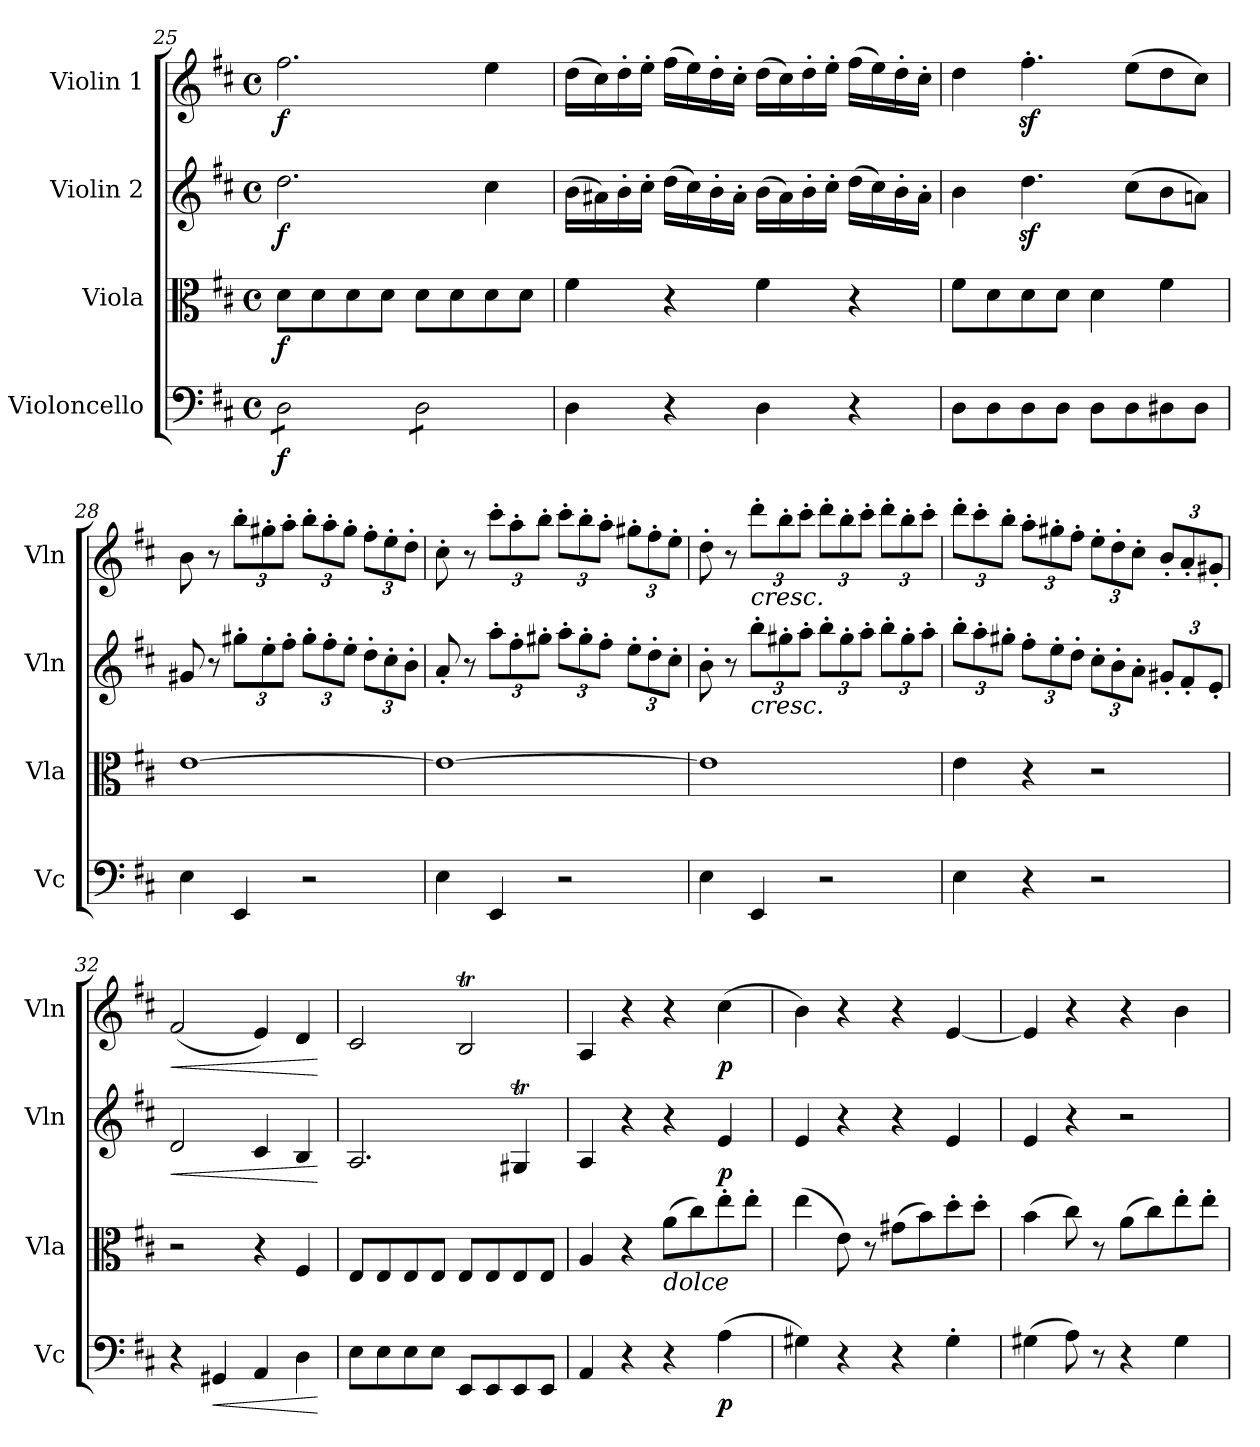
**kern	**dynam	**kern	**dynam	**kern	**dynam	**kern	**dynam
*part4	*part4	*part3	*part3	*part2	*part2	*part1	*part1
*staff4	*staff4	*staff3	*staff3	*staff2	*staff2	*staff1	*staff1
*I"Violoncello	*	*I"Viola	*	*I"Violin 2	*	*I"Violin 1	*
*I'Vc	*	*I'Vla	*	*I'Vln	*	*I'Vln	*
*clefF4	*	*clefC3	*	*clefG2	*	*clefG2	*
*k[f#c#]	*	*k[f#c#]	*	*k[f#c#]	*	*k[f#c#]	*
*M4/4	*	*M4/4	*	*M4/4	*	*M4/4	*
*met(c)	*	*met(c)	*	*met(c)	*	*met(c)	*
=25	=25	=25	=25	=25	=25	=25	=25
!	!LO:DY:b	!	!LO:DY:b	!	!LO:DY:b	!	!LO:DY:b
*tremolo	*	*	*	*	*	*	*
8D\L	f	8d\L	f	2.dd\	f	2.ff#\	f
8D\	.	8d\	.	.	.	.	.
8D\	.	8d\	.	.	.	.	.
8D\J	.	8d\J	.	.	.	.	.
8D\L	.	8d\L	.	.	.	.	.
8D\	.	8d\	.	.	.	.	.
8D\	.	8d\	.	4cc#\	.	4ee\	.
8D\J	.	8d\J	.	.	.	.	.
*Xtremolo	*	*	*	*	*	*	*
=26	=26	=26	=26	=26	=26	=26	=26
4D\	.	4f#\	.	(>16b\LL	.	(>16dd\LL	.
.	.	.	.	16a#X\)	.	16cc#\)	.
.	.	.	.	16b'\	.	16dd'\	.
.	.	.	.	16cc#'\JJ	.	16ee'\JJ	.
4r	.	4r	.	(>16dd\LL	.	(>16ff#\LL	.
.	.	.	.	16cc#\)	.	16ee\)	.
.	.	.	.	16b'\	.	16dd'\	.
.	.	.	.	16a#'\JJ	.	16cc#'\JJ	.
4D\	.	4f#\	.	(>16b\LL	.	(>16dd\LL	.
.	.	.	.	16a#\)	.	16cc#\)	.
.	.	.	.	16b'\	.	16dd'\	.
.	.	.	.	16cc#'\JJ	.	16ee'\JJ	.
4r	.	4r	.	(>16dd\LL	.	(>16ff#\LL	.
.	.	.	.	16cc#\)	.	16ee\)	.
.	.	.	.	16b'\	.	16dd'\	.
.	.	.	.	16a#'\JJ	.	16cc#'\JJ	.
=27	=27	=27	=27	=27	=27	=27	=27
8D\L	.	8f#\L	.	4b\	.	4dd\	.
8D\	.	8d\	.	.	.	.	.
8D\	.	8d\	.	4.ddz<\	.	4.ff#z<'\	.
8D\J	.	8d\J	.	.	.	.	.
8D\L	.	4d\	.	.	.	.	.
8D\	.	.	.	(>8cc#\L	.	(>8ee\L	.
8D#X\	.	4f#\	.	8b\	.	8dd\	.
8D#\J	.	.	.	8an\J)	.	8cc#\J)	.
!!LO:PB:g=z
=28	=28	=28	=28	=28	=28	=28	=28
4E\	.	[1e	.	8g#X/	.	8b\	.
.	.	.	.	8r	.	8r	.
*	*	*	*	*Xbrackettup	*	*Xbrackettup	*
4EE/	.	.	.	12gg#X'\L	.	12bb'\L	.
.	.	.	.	12ee'\	.	12gg#X'\	.
.	.	.	.	12ff#'\J	.	12aa'\J	.
2r	.	.	.	12gg#'\L	.	12bb'\L	.
.	.	.	.	12ff#'\	.	12aa'\	.
.	.	.	.	12ee'\J	.	12gg#'\J	.
.	.	.	.	12dd'\L	.	12ff#'\L	.
.	.	.	.	12cc#'\	.	12ee'\	.
.	.	.	.	12b'\J	.	12dd'\J	.
=29	=29	=29	=29	=29	=29	=29	=29
4E\	.	1e_	.	8a'/	.	8cc#'\	.
.	.	.	.	8r	.	8r	.
4EE/	.	.	.	12aa'\L	.	12ccc#'\L	.
.	.	.	.	12ff#'\	.	12aa'\	.
.	.	.	.	12gg#X'\J	.	12bb'\J	.
2r	.	.	.	12aa'\L	.	12ccc#'\L	.
.	.	.	.	12gg#'\	.	12bb'\	.
.	.	.	.	12ff#'\J	.	12aa'\J	.
.	.	.	.	12ee'\L	.	12gg#X'\L	.
.	.	.	.	12dd'\	.	12ff#'\	.
.	.	.	.	12cc#'\J	.	12ee'\J	.
=30	=30	=30	=30	=30	=30	=30	=30
4E\	.	1e]	.	8b'\	.	8dd'\	.
.	.	.	.	8r	.	8r	.
!	!	!	!	!	!	!LO:TX:b:i:t=cresc.	!
!	!	!	!	!LO:TX:b:i:t=cresc.	!	!	!
4EE/	.	.	.	12bb'\L	.	12ddd'\L	.
.	.	.	.	12gg#X'\	.	12bb'\	.
.	.	.	.	12aa'\J	.	12ccc#'\J	.
2r	.	.	.	12bb'\L	.	12ddd'\L	.
.	.	.	.	12gg#'\	.	12bb'\	.
.	.	.	.	12aa'\J	.	12ccc#'\J	.
.	.	.	.	12bb'\L	.	12ddd'\L	.
.	.	.	.	12gg#'\	.	12bb'\	.
.	.	.	.	12aa'\J	.	12ccc#'\J	.
=31	=31	=31	=31	=31	=31	=31	=31
4E\	.	4e\	.	12bb'\L	.	12ddd'\L	.
.	.	.	.	12aa'\	.	12ccc#'\	.
.	.	.	.	12gg#X'\J	.	12bb'\J	.
4r	.	4r	.	12ff#'\L	.	12aa'\L	.
.	.	.	.	12ee'\	.	12gg#X'\	.
.	.	.	.	12dd'\J	.	12ff#'\J	.
2r	.	2r	.	12cc#'\L	.	12ee'\L	.
.	.	.	.	12b'\	.	12dd'\	.
.	.	.	.	12a'\J	.	12cc#'\J	.
.	.	.	.	12g#i'/L	.	12b'/L	.
.	.	.	.	12f#'/	.	12a'/	.
.	.	.	.	12e'/J	.	12g#X'/J	.
=32	=32	=32	=32	=32	=32	=32	=32
!	!	!	!	!	!LO:HP:b	!	!LO:HP:b
4r	.	2r	.	2d/	<	(<2f#/	<
!	!LO:HP:b	!	!	!	!	!	!
4GG#X/	<	.	.	.	.	.	.
4AA/	.	4r	.	4c#/	.	4e/)	.
4D\	.	4F#/	.	4B/	.	4d/	.
.	[	.	.	.	[	.	[
=33	=33	=33	=33	=33	=33	=33	=33
8E\L	.	8E/L	.	2.A/	.	2c#/	.
8E\	.	8E/	.	.	.	.	.
8E\	.	8E/	.	.	.	.	.
8E\J	.	8E/J	.	.	.	.	.
8EE/L	.	8E/L	.	.	.	2BT/	.
8EE/	.	8E/	.	.	.	.	.
8EE/	.	8E/	.	4G#Xt/	.	.	.
8EE/J	.	8E/J	.	.	.	.	.
!!LO:LB:g=z
=34	=34	=34	=34	=34	=34	=34	=34
4AA/	.	4A/	.	4A/	.	4A/	.
4r	.	4r	.	4r	.	4r	.
!	!	!LO:TX:b:i:t=dolce	!	!	!	!	!
4r	.	(>8a\L	.	4r	.	4r	.
.	.	8cc#\)	.	.	.	.	.
!	!LO:DY:b	!	!	!	!LO:DY:b	!	!LO:DY:b
(>4A\	p	8ee'\	.	4e/	p	(>4cc#\	p
.	.	8ee'\J	.	.	.	.	.
=35	=35	=35	=35	=35	=35	=35	=35
4G#X\)	.	(>4ee\	.	4e/	.	4b\)	.
4r	.	8e\)	.	4r	.	4r	.
.	.	8r	.	.	.	.	.
4r	.	(>8g#X\L	.	4r	.	4r	.
.	.	8b\)	.	.	.	.	.
4G#'\	.	8dd'\	.	4e/	.	[4e/	.
.	.	8dd'\J	.	.	.	.	.
=36	=36	=36	=36	=36	=36	=36	=36
(>4G#X\	.	(>4b\	.	4e/	.	4e/]	.
8A\)	.	8cc#\)	.	4r	.	4r	.
8r	.	8r	.	.	.	.	.
4r	.	(>8a\L	.	2r	.	4r	.
.	.	8cc#\)	.	.	.	.	.
4G#\	.	8ee'\	.	.	.	4b\	.
.	.	8ee'\J	.	.	.	.	.
=	=	=	=	=	=	=	=
*-	*-	*-	*-	*-	*-	*-	*-
